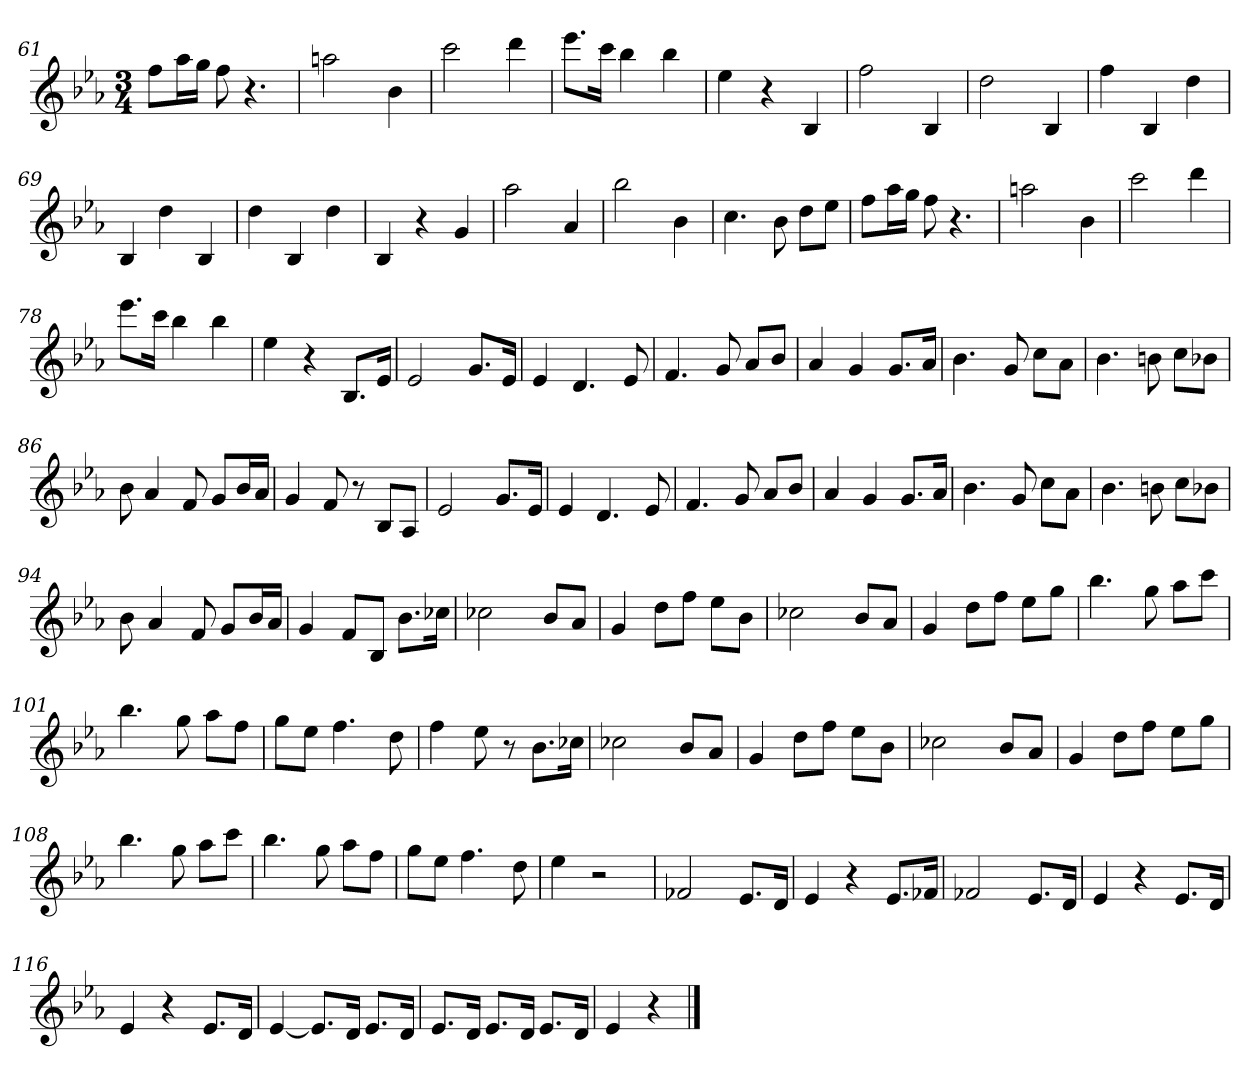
**kern
*part1
*staff1
*clefG2
*k[b-e-a-]
*E-:
*M3/4
=61
8ff\L
16aa-\L
16gg\JJ
8ff
4.r
=62
2aan
4b-
=63
2ccc
4ddd
=64
8.eee-\L
16ccc\Jk
4bb-
4bb-
=65
4ee-
4r
4B-
=66
2ff
4B-
=67
2dd
4B-
=68
4ff
4B-
4dd
=69
4B-
4dd
4B-
=70
4dd
4B-
4dd
=71
4B-
4r
4g
=72
2aa-
4a-
=73
2bb-
4b-
=74
4.cc
8b-
8dd\L
8ee-\J
=75
8ff\L
16aa-\L
16gg\JJ
8ff
4.r
=76
2aan
4b-
=77
2ccc
4ddd
=78
8.eee-\L
16ccc\Jk
4bb-
4bb-
=79
4ee-
4r
8.B-/L
16e-/Jk
=80
2e-
8.g/L
16e-/Jk
=81
4e-
4.d
8e-
=82
4.f
8g
8a-/L
8b-/J
=83
4a-
4g
8.g/L
16a-/Jk
=84
4.b-
8g
8cc\L
8a-\J
=85
4.b-
8bn
8cc\L
8b-X\J
=86
8b-
4a-
8f
8g/L
16b-/L
16a-/JJ
=87
4g
8f
8r
8B-/L
8A-/J
=88
2e-
8.g/L
16e-/Jk
=89
4e-
4.d
8e-
=90
4.f
8g
8a-/L
8b-/J
=91
4a-
4g
8.g/L
16a-/Jk
=92
4.b-
8g
8cc\L
8a-\J
=93
4.b-
8bn
8cc\L
8b-X\J
=94
8b-
4a-
8f
8g/L
16b-/L
16a-/JJ
=95
4g
8f/L
8B-/J
8.b-\L
16cc-X\Jk
=96
2cc-X
8b-/L
8a-/J
=97
4g
8dd\L
8ff\J
8ee-\L
8b-\J
=98
2cc-X
8b-/L
8a-/J
=99
4g
8dd\L
8ff\J
8ee-\L
8gg\J
=100
4.bb-
8gg
8aa-\L
8ccc\J
=101
4.bb-
8gg
8aa-\L
8ff\J
=102
8gg\L
8ee-\J
4.ff
8dd
=103
4ff
8ee-
8r
8.b-\L
16cc-X\Jk
=104
2cc-X
8b-/L
8a-/J
=105
4g
8dd\L
8ff\J
8ee-\L
8b-\J
=106
2cc-X
8b-/L
8a-/J
=107
4g
8dd\L
8ff\J
8ee-\L
8gg\J
=108
4.bb-
8gg
8aa-\L
8ccc\J
=109
4.bb-
8gg
8aa-\L
8ff\J
=110
8gg\L
8ee-\J
4.ff
8dd
=111
4ee-
2r
=112
2f-X
8.e-/L
16d/Jk
=113
4e-
4r
8.e-/L
16f-X/Jk
=114
2f-X
8.e-/L
16d/Jk
=115
4e-
4r
8.e-/L
16d/Jk
=116
4e-
4r
8.e-/L
16d/Jk
=117
[4e-
8.e-/L]
16d/Jk
8.e-/L
16d/Jk
=118
8.e-/L
16d/Jk
8.e-/L
16d/Jk
8.e-/L
16d/Jk
=119
4e-
4r
==
*-
